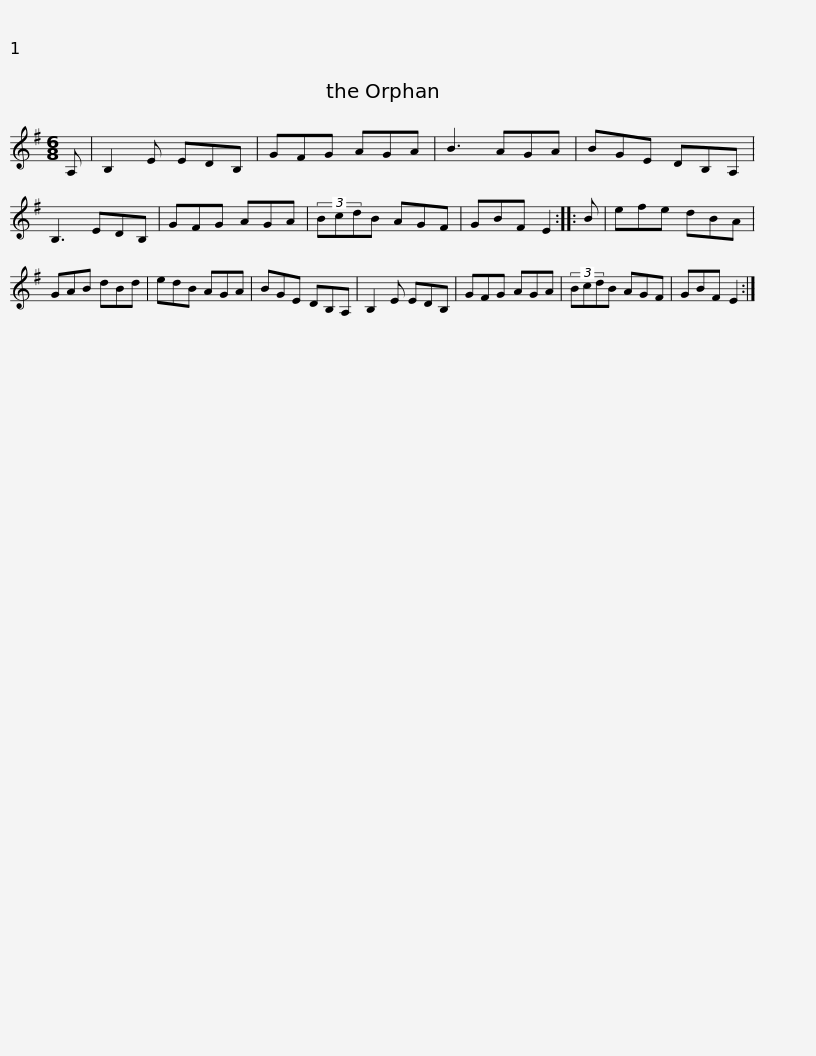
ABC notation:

X:1
L:1/8
M:6/8
I:linebreak $
K:Emin
V:1 treble
V:1
 A, | B,2 E EDB, | GFG AGA | B3 AGA | BGE DB,A, | %5
 B,3 EDB, | GFG AGA | (3BcdB AGF |$ GBF E2 :: B | %10
 efe dBA | GAB dBd | edB AGA | BGE DB,A, | B,2 E EDB, | %15
 GFG AGA |$ (3BcdB AGF | GBF E2 :| %18
